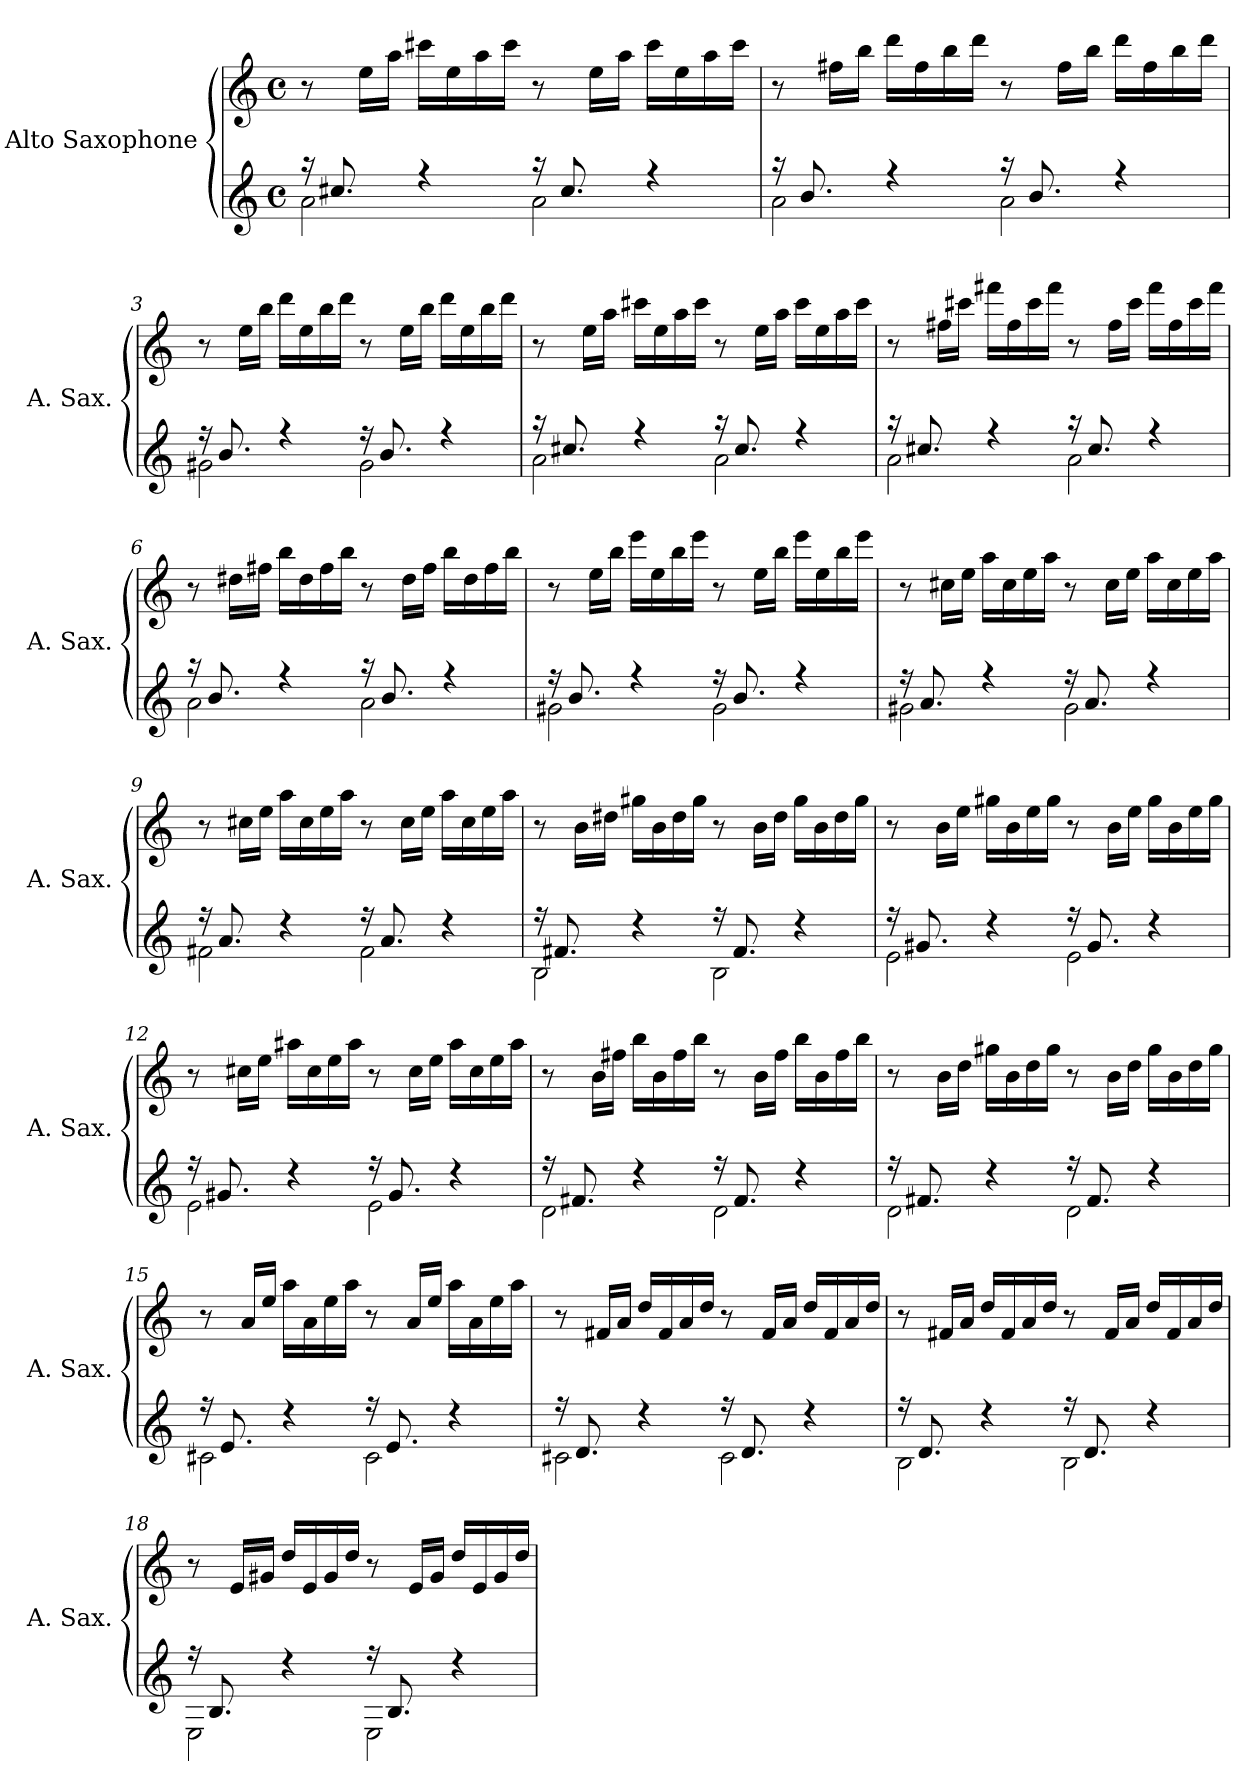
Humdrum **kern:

**kern	**kern
*part2	*part1
*staff2	*staff1
*I"Alto Saxophone	*I"Alto Saxophone
*I'A. Sax.	*I'A. Sax.
*clefG2	*clefG2
*ITrd5c9	*ITrd5c9
*k[b-e-a-]	*k[b-e-a-]
*E-:	*E-:
*M4/4	*M4/4
*met(c)	*met(c)
=1	=1
*^	*
16r	2c\	8r
8.en/	.	.
.	.	16g\LL
.	.	16cc\JJ
4r	.	16een\LL
.	.	16g\
.	.	16cc\
.	.	16ee\JJ
16r	2c\	8r
8.e/	.	.
.	.	16g\LL
.	.	16cc\JJ
4r	.	16ee\LL
.	.	16g\
.	.	16cc\
.	.	16ee\JJ
=2	=2	=2
16r	2c\	8r
8.d/	.	.
.	.	16an\LL
.	.	16dd\JJ
4r	.	16ff\LL
.	.	16a\
.	.	16dd\
.	.	16ff\JJ
16r	2c\	8r
8.d/	.	.
.	.	16a\LL
.	.	16dd\JJ
4r	.	16ff\LL
.	.	16a\
.	.	16dd\
.	.	16ff\JJ
!!LO:LB:g=z
=3	=3	=3
16r	2Bn\	8r
8.d/	.	.
.	.	16g\LL
.	.	16dd\JJ
4r	.	16ff\LL
.	.	16g\
.	.	16dd\
.	.	16ff\JJ
16r	2B\	8r
8.d/	.	.
.	.	16g\LL
.	.	16dd\JJ
4r	.	16ff\LL
.	.	16g\
.	.	16dd\
.	.	16ff\JJ
=4	=4	=4
16r	2c\	8r
8.en/	.	.
.	.	16g\LL
.	.	16cc\JJ
4r	.	16een\LL
.	.	16g\
.	.	16cc\
.	.	16ee\JJ
16r	2c\	8r
8.e/	.	.
.	.	16g\LL
.	.	16cc\JJ
4r	.	16ee\LL
.	.	16g\
.	.	16cc\
.	.	16ee\JJ
!!LO:LB:g=z
=5	=5	=5
16r	2c\	8r
8.en/	.	.
.	.	16an\LL
.	.	16een\JJ
4r	.	16aan\LL
.	.	16a\
.	.	16ee\
.	.	16aa\JJ
16r	2c\	8r
8.e/	.	.
.	.	16a\LL
.	.	16ee\JJ
4r	.	16aa\LL
.	.	16a\
.	.	16ee\
.	.	16aa\JJ
=6	=6	=6
16r	2c\	8r
8.d/	.	.
.	.	16f#X\LL
.	.	16an\JJ
4r	.	16dd\LL
.	.	16f#\
.	.	16a\
.	.	16dd\JJ
16r	2c\	8r
8.d/	.	.
.	.	16f#\LL
.	.	16a\JJ
4r	.	16dd\LL
.	.	16f#\
.	.	16a\
.	.	16dd\JJ
!!LO:LB:g=z
=7	=7	=7
16r	2Bn\	8r
8.d/	.	.
.	.	16g\LL
.	.	16dd\JJ
4r	.	16gg\LL
.	.	16g\
.	.	16dd\
.	.	16gg\JJ
16r	2B\	8r
8.d/	.	.
.	.	16g\LL
.	.	16dd\JJ
4r	.	16gg\LL
.	.	16g\
.	.	16dd\
.	.	16gg\JJ
=8	=8	=8
16r	2Bn\	8r
8.c/	.	.
.	.	16en\LL
.	.	16g\JJ
4r	.	16cc\LL
.	.	16e\
.	.	16g\
.	.	16cc\JJ
16r	2B\	8r
8.c/	.	.
.	.	16e\LL
.	.	16g\JJ
4r	.	16cc\LL
.	.	16e\
.	.	16g\
.	.	16cc\JJ
!!LO:LB:g=z
=9	=9	=9
16r	2An\	8r
8.c/	.	.
.	.	16en\LL
.	.	16g\JJ
4r	.	16cc\LL
.	.	16e\
.	.	16g\
.	.	16cc\JJ
16r	2A\	8r
8.c/	.	.
.	.	16e\LL
.	.	16g\JJ
4r	.	16cc\LL
.	.	16e\
.	.	16g\
.	.	16cc\JJ
=10	=10	=10
16r	2D\	8r
8.An/	.	.
.	.	16d\LL
.	.	16f#X\JJ
4r	.	16bn\LL
.	.	16d\
.	.	16f#\
.	.	16b\JJ
16r	2D\	8r
8.A/	.	.
.	.	16d\LL
.	.	16f#\JJ
4r	.	16b\LL
.	.	16d\
.	.	16f#\
.	.	16b\JJ
!!LO:PB:g=z
=11	=11	=11
16r	2G\	8r
8.Bn/	.	.
.	.	16d\LL
.	.	16g\JJ
4r	.	16bn\LL
.	.	16d\
.	.	16g\
.	.	16b\JJ
16r	2G\	8r
8.B/	.	.
.	.	16d\LL
.	.	16g\JJ
4r	.	16b\LL
.	.	16d\
.	.	16g\
.	.	16b\JJ
=12	=12	=12
16r	2G\	8r
8.Bn/	.	.
.	.	16en\LL
.	.	16g\JJ
4r	.	16cc#X\LL
.	.	16e\
.	.	16g\
.	.	16cc#\JJ
16r	2G\	8r
8.B/	.	.
.	.	16e\LL
.	.	16g\JJ
4r	.	16cc#\LL
.	.	16e\
.	.	16g\
.	.	16cc#\JJ
!!LO:LB:g=z
=13	=13	=13
16r	2F\	8r
8.An/	.	.
.	.	16d\LL
.	.	16an\JJ
4r	.	16dd\LL
.	.	16d\
.	.	16a\
.	.	16dd\JJ
16r	2F\	8r
8.A/	.	.
.	.	16d\LL
.	.	16a\JJ
4r	.	16dd\LL
.	.	16d\
.	.	16a\
.	.	16dd\JJ
=14	=14	=14
16r	2F\	8r
8.An/	.	.
.	.	16d\LL
.	.	16f\JJ
4r	.	16bn\LL
.	.	16d\
.	.	16f\
.	.	16b\JJ
16r	2F\	8r
8.A/	.	.
.	.	16d\LL
.	.	16f\JJ
4r	.	16b\LL
.	.	16d\
.	.	16f\
.	.	16b\JJ
!!LO:LB:g=z
=15	=15	=15
16r	2En\	8r
8.G/	.	.
.	.	16c/LL
.	.	16g/JJ
4r	.	16cc\LL
.	.	16c\
.	.	16g\
.	.	16cc\JJ
16r	2E\	8r
8.G/	.	.
.	.	16c/LL
.	.	16g/JJ
4r	.	16cc\LL
.	.	16c\
.	.	16g\
.	.	16cc\JJ
=16	=16	=16
16r	2En\	8r
8.F/	.	.
.	.	16An/LL
.	.	16c/JJ
4r	.	16f/LL
.	.	16A/
.	.	16c/
.	.	16f/JJ
16r	2E\	8r
8.F/	.	.
.	.	16A/LL
.	.	16c/JJ
4r	.	16f/LL
.	.	16A/
.	.	16c/
.	.	16f/JJ
!!LO:LB:g=z
=17	=17	=17
16r	2D\	8r
8.F/	.	.
.	.	16An/LL
.	.	16c/JJ
4r	.	16f/LL
.	.	16A/
.	.	16c/
.	.	16f/JJ
16r	2D\	8r
8.F/	.	.
.	.	16A/LL
.	.	16c/JJ
4r	.	16f/LL
.	.	16A/
.	.	16c/
.	.	16f/JJ
=18	=18	=18
16r	2GG\	8r
8.D/	.	.
.	.	16G/LL
.	.	16Bn/JJ
4r	.	16f/LL
.	.	16G/
.	.	16B/
.	.	16f/JJ
16r	2GG\	8r
8.D/	.	.
.	.	16G/LL
.	.	16B/JJ
4r	.	16f/LL
.	.	16G/
.	.	16B/
.	.	16f/JJ
*v	*v	*
=	=
*-	*-
